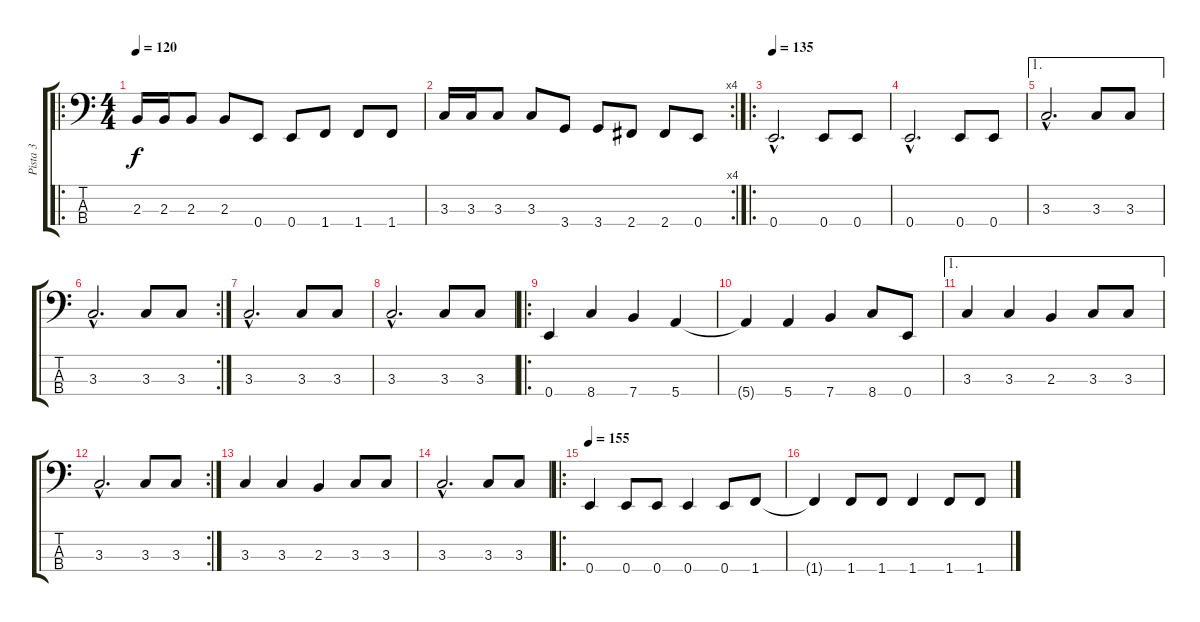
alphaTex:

\track ("Pista 3" "Pista 3") {instrument electricbassfinger}
\staff {score tabs}
\tuning (G2 D2 A1 E1) {hide}
\ro
\ts (4 4)
\tempo 120
\clef f4
\ks c
2.3.16{dy f instrument electricbassfinger} 2.3.16 2.3.8 2.3.8 0.4.8 0.4.8 1.4.8 1.4.8 1.4.8 |
\rc 4
3.3.16 3.3.16 3.3.8 3.3.8 3.4.8 3.4.8 2.4.8 2.4.8 0.4.8 |
\ro
\tempo 135
0.4{hac}.2{d} 0.4.8 0.4.8 |
0.4{hac}.2{d} 0.4.8 0.4.8 |
\ae 1
3.3{hac}.2{d} 3.3.8 3.3.8 |
\rc 2
3.3{hac}.2{d} 3.3.8 3.3.8 |
3.3{hac}.2{d} 3.3.8 3.3.8 |
3.3{hac}.2{d} 3.3.8 3.3.8 |
\ro
0.4.4 8.4.4 7.4.4 5.4.4 |
5.4{t}.4 5.4.4 7.4.4 8.4.8 0.4.8 |
\ae 1
3.3.4 3.3.4 2.3.4 3.3.8 3.3.8 |
\rc 2
3.3{hac}.2{d} 3.3.8 3.3.8 |
3.3.4 3.3.4 2.3.4 3.3.8 3.3.8 |
3.3{hac}.2{d} 3.3.8 3.3.8 |
\ro
\tempo 155
0.4.4 0.4.8 0.4.8 0.4.4 0.4.8 1.4.8 |
1.4{t}.4 1.4.8 1.4.8 1.4.4 1.4.8 1.4.8
